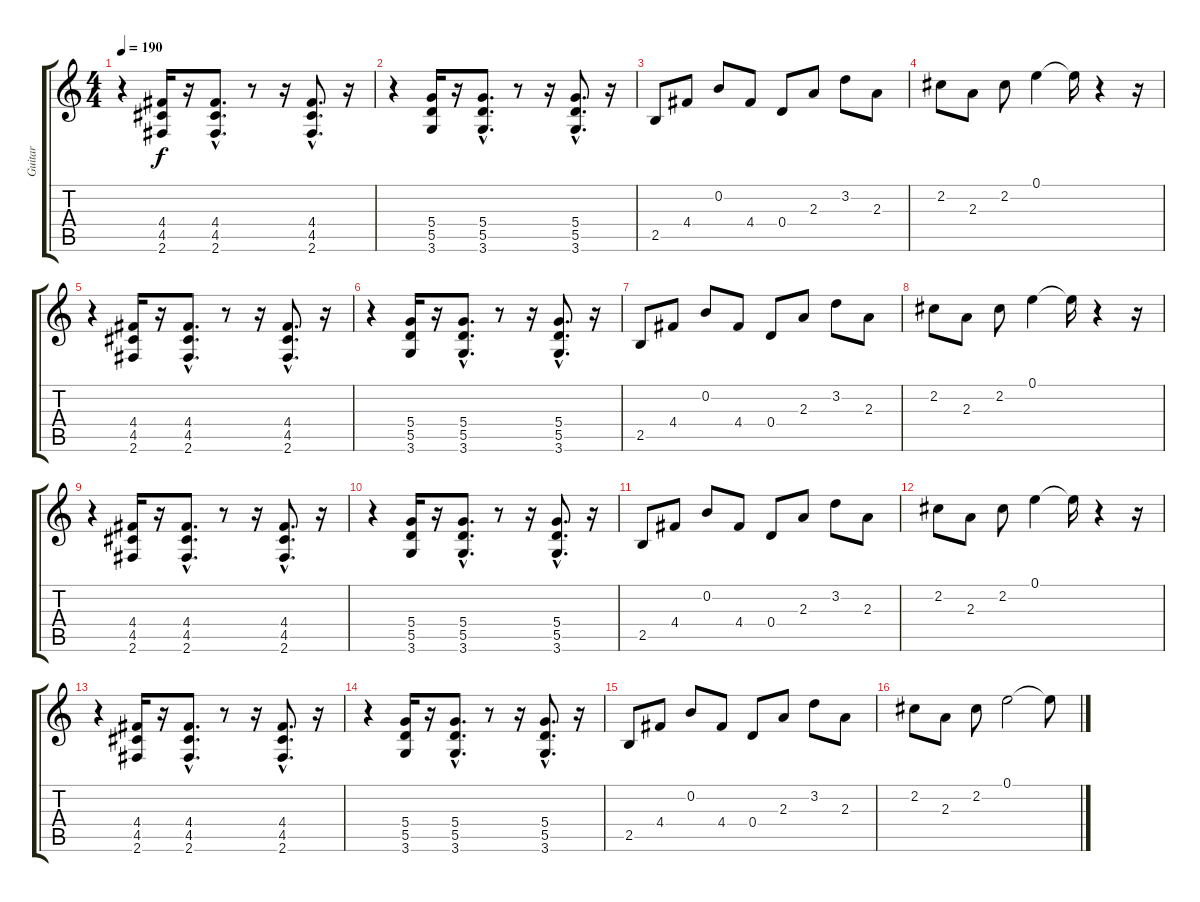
\track ("Guitar" "Guitar") {instrument electricguitarclean}
\staff {score tabs}
\tuning (E4 B3 G3 D3 A2 E2) {hide}
\ts (4 4)
\tempo 190
\clef g2
\ks c
r.4{dy f} (4.4 4.5 2.6).16 r.16 (4.4{hac} 4.5{hac} 2.6{hac}).8{d} r.8 r.16 (4.4{hac} 4.5{hac} 2.6{hac}).8{d} r.16 |
r.4 (5.4 5.5 3.6).16 r.16 (5.4{hac} 5.5{hac} 3.6{hac}).8{d} r.8 r.16 (5.4{hac} 5.5{hac} 3.6{hac}).8{d} r.16 |
2.5.8 4.4.8 0.2.8 4.4.8 0.4.8 2.3.8 3.2.8 2.3.8 |
2.2.8 2.3.8 2.2.8 0.1.4 0.1{t}.16 r.4 r.16 |
r.4 (4.4 4.5 2.6).16 r.16 (4.4{hac} 4.5{hac} 2.6{hac}).8{d} r.8 r.16 (4.4{hac} 4.5{hac} 2.6{hac}).8{d} r.16 |
r.4 (5.4 5.5 3.6).16 r.16 (5.4{hac} 5.5{hac} 3.6{hac}).8{d} r.8 r.16 (5.4{hac} 5.5{hac} 3.6{hac}).8{d} r.16 |
2.5.8 4.4.8 0.2.8 4.4.8 0.4.8 2.3.8 3.2.8 2.3.8 |
2.2.8 2.3.8 2.2.8 0.1.4 0.1{t}.16 r.4 r.16 |
r.4 (4.4 4.5 2.6).16 r.16 (4.4{hac} 4.5{hac} 2.6{hac}).8{d} r.8 r.16 (4.4{hac} 4.5{hac} 2.6{hac}).8{d} r.16 |
r.4 (5.4 5.5 3.6).16 r.16 (5.4{hac} 5.5{hac} 3.6{hac}).8{d} r.8 r.16 (5.4{hac} 5.5{hac} 3.6{hac}).8{d} r.16 |
2.5.8 4.4.8 0.2.8 4.4.8 0.4.8 2.3.8 3.2.8 2.3.8 |
2.2.8 2.3.8 2.2.8 0.1.4 0.1{t}.16 r.4 r.16 |
r.4 (4.4 4.5 2.6).16 r.16 (4.4{hac} 4.5{hac} 2.6{hac}).8{d} r.8 r.16 (4.4{hac} 4.5{hac} 2.6{hac}).8{d} r.16 |
r.4 (5.4 5.5 3.6).16 r.16 (5.4{hac} 5.5{hac} 3.6{hac}).8{d} r.8 r.16 (5.4{hac} 5.5{hac} 3.6{hac}).8{d} r.16 |
2.5.8 4.4.8 0.2.8 4.4.8 0.4.8 2.3.8 3.2.8 2.3.8 |
2.2.8 2.3.8 2.2.8 0.1.2 0.1{t}.8
